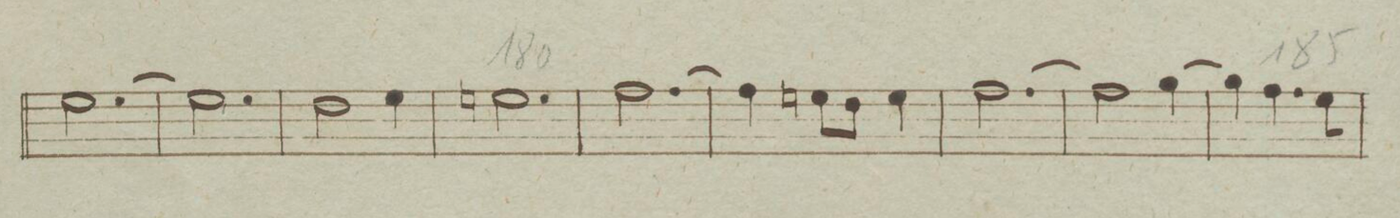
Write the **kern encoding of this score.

**kern	**dynam
*I"Oboe Primo.	*
*clefG2	*
*k[b-e-]	*
*met(c)	*
*M3/4	*
[2.ee-\	.
=179	=179
2.ee-\]	.
=180	=180
2dd\	.
4ee-\	.
=181	=181
2.een\	.
=182	=182
[2.ff\	.
=183	=183
4ff\]	.
8een\L	.
8dd\J	.
4ee\	.
=184	=184
[2.ff\	.
=185	=185
2ff\]	.
[4gg\	.
=186	=186
4gg\]	.
4.ff\	.
8ee-\	.
=187	=187
*-	*-
